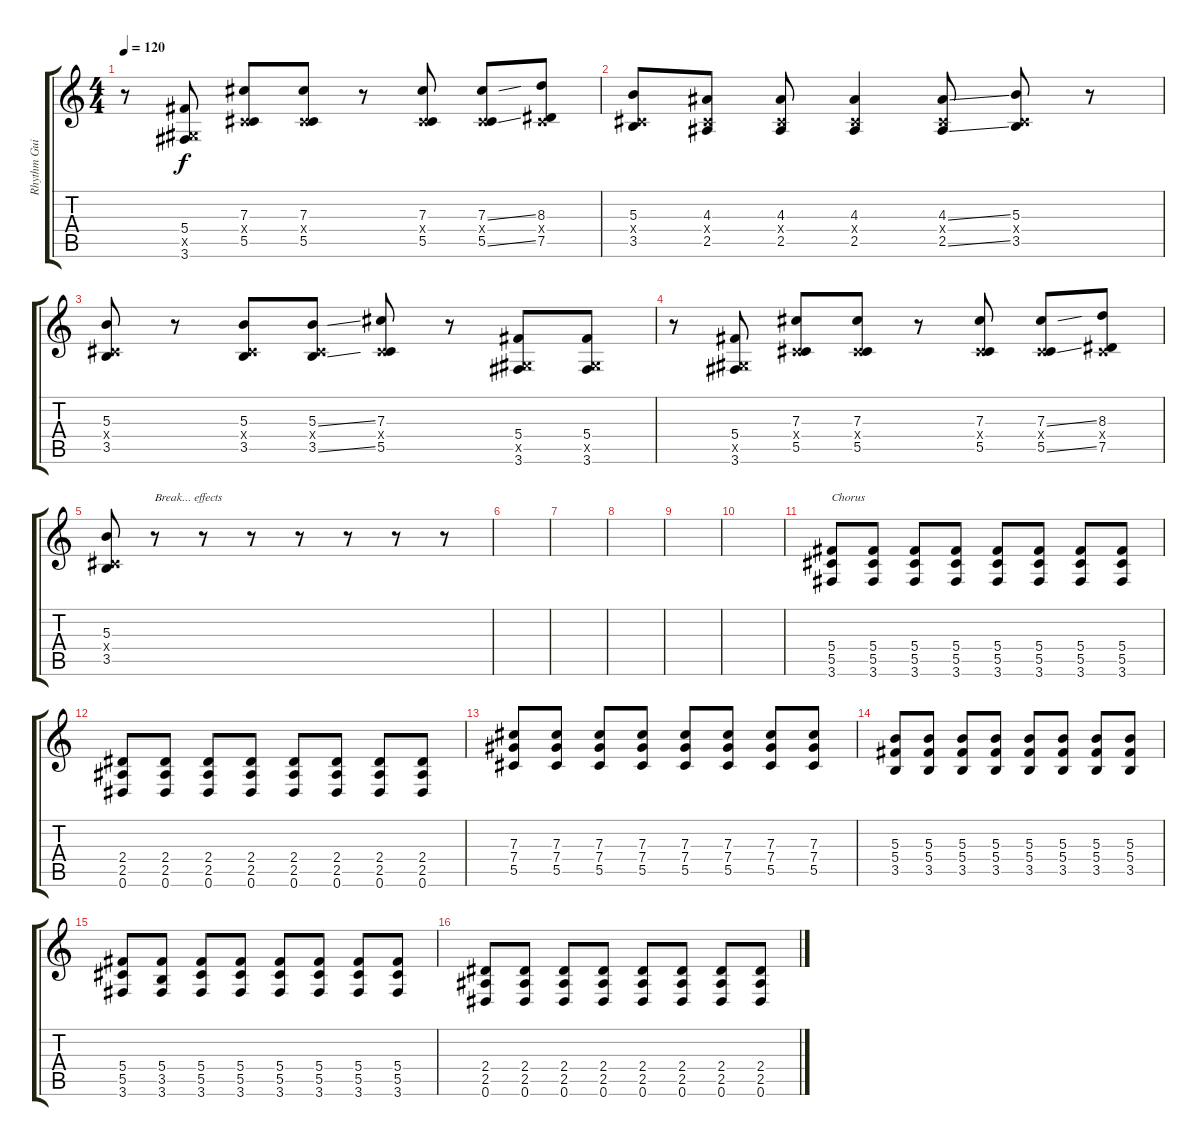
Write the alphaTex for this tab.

\track ("Rhythm Guitar" "Rhythm Gui") {instrument distortionguitar}
\staff {score tabs}
\tuning (Eb4 Bb3 Gb3 Db3 Ab2 Eb2) {hide}
\ts (4 4)
\tempo 120
\clef g2
\ks c
r.8{dy f} (5.4 0.5{x} 3.6).8 (7.3 0.4{x} 5.5).8 (7.3 0.4{x} 5.5).8 r.8 (7.3 0.4{x} 5.5).8 (7.3{ss} 0.4{x} 5.5{ss}).8 (8.3 0.4{x} 7.5).8 |
(5.3 0.4{x} 3.5).8 (4.3 0.4{x} 2.5).8 (4.3 0.4{x} 2.5).8 (4.3 0.4{x} 2.5).4 (4.3{ss} 0.4{x} 2.5{ss}).8 (5.3 0.4{x} 3.5).8 r.8 |
(5.3 0.4{x} 3.5).8 r.8 (5.3 0.4{x} 3.5).8 (5.3{ss} 0.4{x} 3.5{ss}).8 (7.3 0.4{x} 5.5).8 r.8 (5.4 0.5{x} 3.6).8 (5.4 0.5{x} 3.6).8 |
r.8 (5.4 0.5{x} 3.6).8 (7.3 0.4{x} 5.5).8 (7.3 0.4{x} 5.5).8 r.8 (7.3 0.4{x} 5.5).8 (7.3{ss} 0.4{x} 5.5{ss}).8 (8.3 0.4{x} 7.5).8 |
(5.3 0.4{x} 3.5).8 r.8{txt "Break... effects"} r.8 r.8 r.8 r.8 r.8 r.8 |
|
|
|
|
|
(5.4 5.5 3.6).8{txt "Chorus"} (5.4 5.5 3.6).8 (5.4 5.5 3.6).8 (5.4 5.5 3.6).8 (5.4 5.5 3.6).8 (5.4 5.5 3.6).8 (5.4 5.5 3.6).8 (5.4 5.5 3.6).8 |
(2.4 2.5 0.6).8 (2.4 2.5 0.6).8 (2.4 2.5 0.6).8 (2.4 2.5 0.6).8 (2.4 2.5 0.6).8 (2.4 2.5 0.6).8 (2.4 2.5 0.6).8 (2.4 2.5 0.6).8 |
(7.3 7.4 5.5).8 (7.3 7.4 5.5).8 (7.3 7.4 5.5).8 (7.3 7.4 5.5).8 (7.3 7.4 5.5).8 (7.3 7.4 5.5).8 (7.3 7.4 5.5).8 (7.3 7.4 5.5).8 |
(5.3 5.4 3.5).8 (5.3 5.4 3.5).8 (5.3 5.4 3.5).8 (5.3 5.4 3.5).8 (5.3 5.4 3.5).8 (5.3 5.4 3.5).8 (5.3 5.4 3.5).8 (5.3 5.4 3.5).8 |
(5.4 5.5 3.6).8 (5.4 3.5 3.6).8 (5.4 5.5 3.6).8 (5.4 5.5 3.6).8 (5.4 5.5 3.6).8 (5.4 5.5 3.6).8 (5.4 5.5 3.6).8 (5.4 5.5 3.6).8 |
(2.4 2.5 0.6).8 (2.4 2.5 0.6).8 (2.4 2.5 0.6).8 (2.4 2.5 0.6).8 (2.4 2.5 0.6).8 (2.4 2.5 0.6).8 (2.4 2.5 0.6).8 (2.4 2.5 0.6).8
